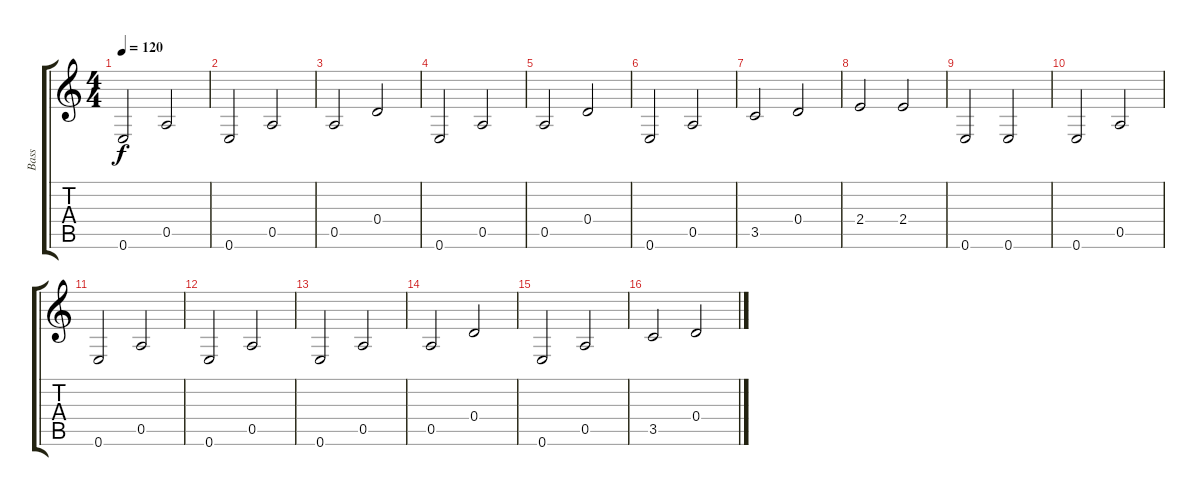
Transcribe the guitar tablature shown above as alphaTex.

\track ("Bass" "Bass") {instrument slapbass1}
\staff {score tabs}
\tuning (E4 B3 G3 D3 A2 E2) {hide}
\ts (4 4)
\tempo 120
\clef g2
\ks c
0.6.2{dy f instrument slapbass1} 0.5.2 |
0.6.2 0.5.2 |
0.5.2 0.4.2 |
0.6.2 0.5.2 |
0.5.2 0.4.2 |
0.6.2 0.5.2 |
3.5.2 0.4.2 |
2.4.2 2.4.2 |
0.6.2 0.6.2 |
0.6.2 0.5.2 |
0.6.2 0.5.2 |
0.6.2 0.5.2 |
0.6.2 0.5.2 |
0.5.2 0.4.2 |
0.6.2 0.5.2 |
3.5.2 0.4.2
